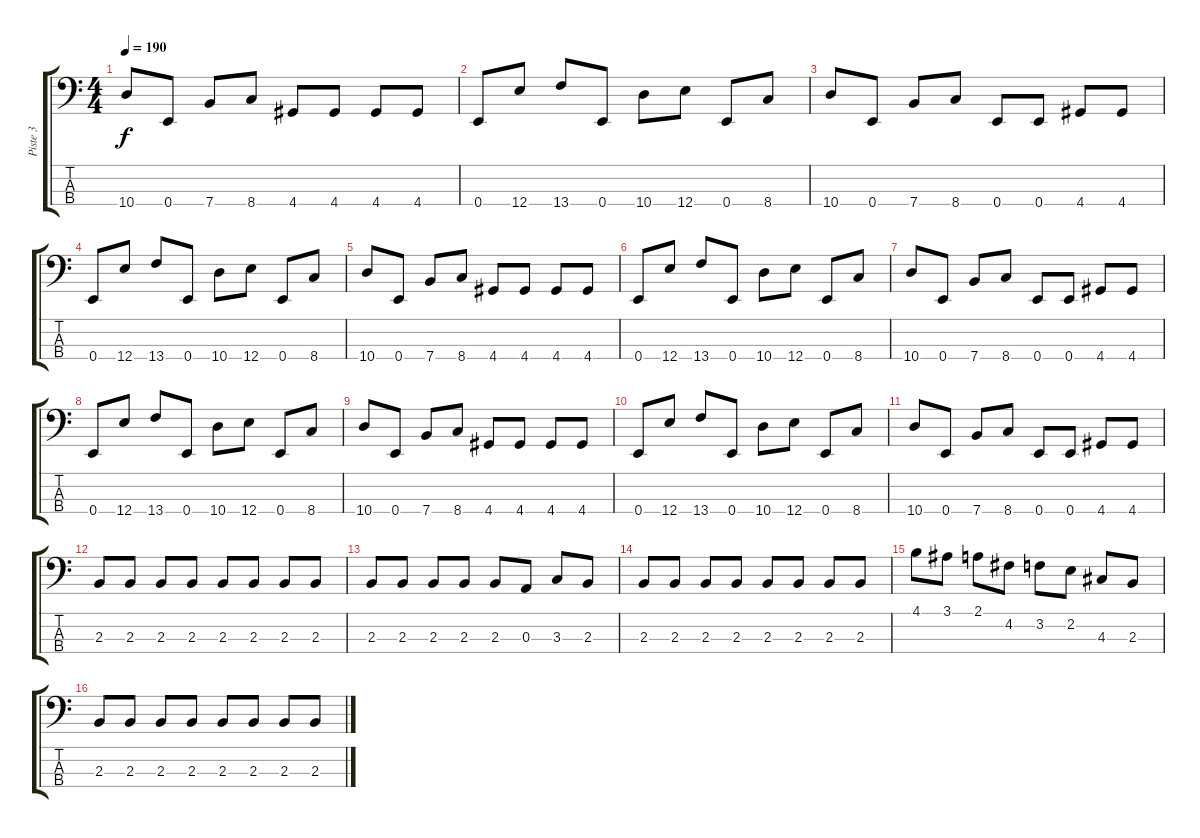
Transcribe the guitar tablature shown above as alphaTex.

\track ("Piste 3" "Piste 3") {instrument electricbasspick}
\staff {score tabs}
\tuning (G2 D2 A1 E1) {hide}
\ts (4 4)
\tempo 190
\clef f4
\ks c
10.4.8{dy f} 0.4.8 7.4.8 8.4.8 4.4.8 4.4.8 4.4.8 4.4.8 |
0.4.8 12.4.8 13.4.8 0.4.8 10.4.8 12.4.8 0.4.8 8.4.8 |
10.4.8 0.4.8 7.4.8 8.4.8 0.4.8 0.4.8 4.4.8 4.4.8 |
0.4.8 12.4.8 13.4.8 0.4.8 10.4.8 12.4.8 0.4.8 8.4.8 |
10.4.8 0.4.8 7.4.8 8.4.8 4.4.8 4.4.8 4.4.8 4.4.8 |
0.4.8 12.4.8 13.4.8 0.4.8 10.4.8 12.4.8 0.4.8 8.4.8 |
10.4.8 0.4.8 7.4.8 8.4.8 0.4.8 0.4.8 4.4.8 4.4.8 |
0.4.8 12.4.8 13.4.8 0.4.8 10.4.8 12.4.8 0.4.8 8.4.8 |
10.4.8 0.4.8 7.4.8 8.4.8 4.4.8 4.4.8 4.4.8 4.4.8 |
0.4.8 12.4.8 13.4.8 0.4.8 10.4.8 12.4.8 0.4.8 8.4.8 |
10.4.8 0.4.8 7.4.8 8.4.8 0.4.8 0.4.8 4.4.8 4.4.8 |
2.3.8 2.3.8 2.3.8 2.3.8 2.3.8 2.3.8 2.3.8 2.3.8 |
2.3.8 2.3.8 2.3.8 2.3.8 2.3.8 0.3.8 3.3.8 2.3.8 |
2.3.8 2.3.8 2.3.8 2.3.8 2.3.8 2.3.8 2.3.8 2.3.8 |
4.1.8 3.1.8 2.1.8 4.2.8 3.2.8 2.2.8 4.3.8 2.3.8 |
2.3.8 2.3.8 2.3.8 2.3.8 2.3.8 2.3.8 2.3.8 2.3.8
